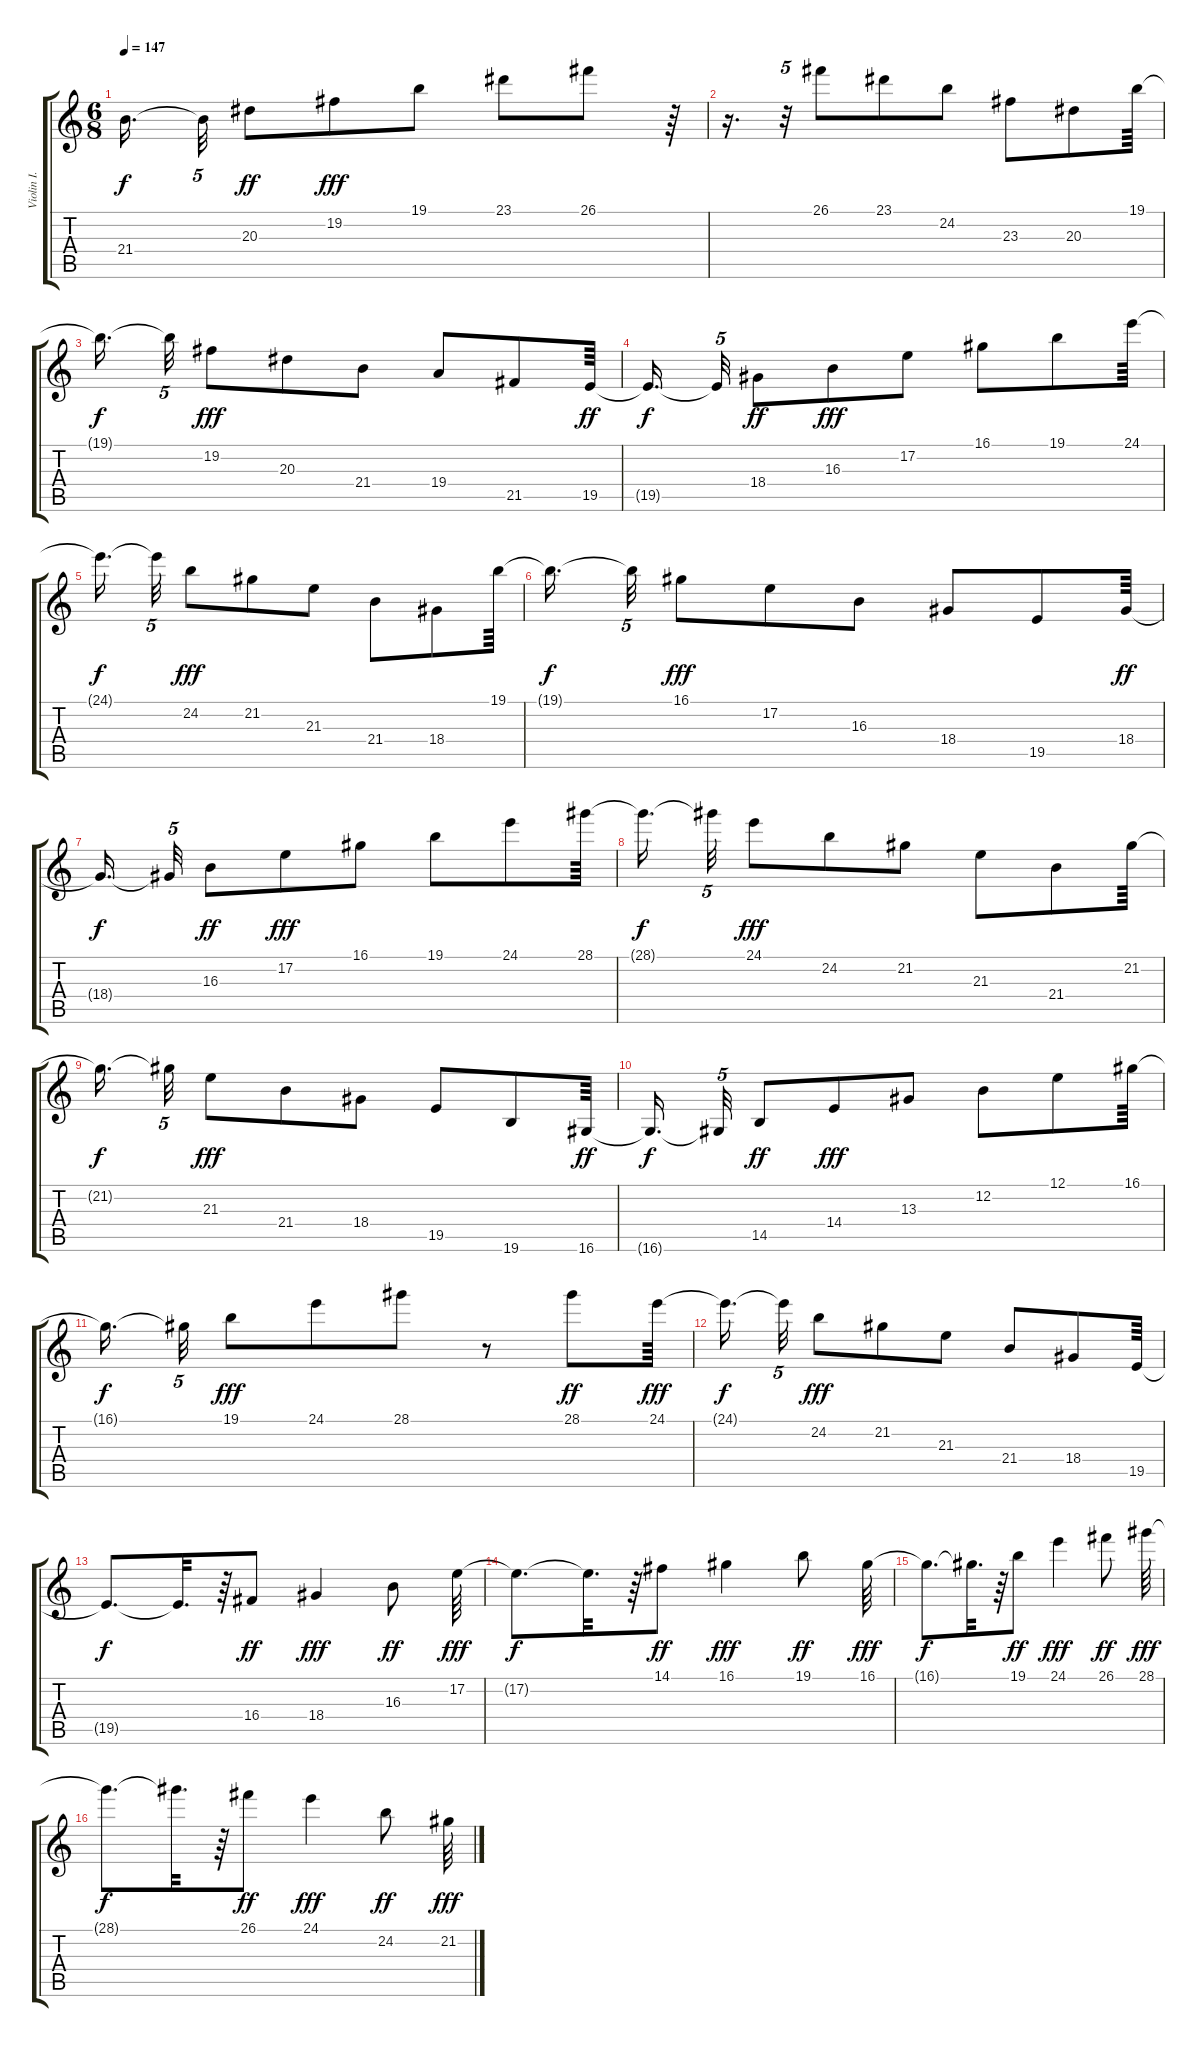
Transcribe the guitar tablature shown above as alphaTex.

\track ("Violin I." "Violin I.") {instrument pizzicatostrings}
\staff {score tabs}
\tuning (E4 B3 G3 D3 A2 E2) {hide}
\ts (6 8)
\tempo 147
\clef g2
\ks c
21.4{t}.16{d dy f beam splitsecondary} 21.4{t}.32{tu (5 4)} 20.3.8{dy ff} 19.2.8{dy fff} 19.1.8 23.1.8 26.1.8 r.64 |
r.16{d} r.32{tu (5 4)} 26.1.8 23.1.8 24.2.8 23.3.8 20.3.8 19.1.64 |
19.1{t}.16{d dy f beam splitsecondary} 19.1{t}.32{tu (5 4)} 19.2.8{dy fff} 20.3.8 21.4.8 19.4.8 21.5.8 19.5.64{dy ff} |
19.5{t}.16{d dy f beam splitsecondary} 19.5{t}.32{tu (5 4)} 18.4.8{dy ff} 16.3.8{dy fff} 17.2.8 16.1.8 19.1.8 24.1.64 |
24.1{t}.16{d dy f beam splitsecondary} 24.1{t}.32{tu (5 4)} 24.2.8{dy fff} 21.2.8 21.3.8 21.4.8 18.4.8 19.1.64 |
19.1{t}.16{d dy f beam splitsecondary} 19.1{t}.32{tu (5 4)} 16.1.8{dy fff} 17.2.8 16.3.8 18.4.8 19.5.8 18.4.64{dy ff} |
18.4{t}.16{d dy f beam splitsecondary} 18.4{t}.32{tu (5 4)} 16.3.8{dy ff} 17.2.8{dy fff} 16.1.8 19.1.8 24.1.8 28.1.64 |
28.1{t}.16{d dy f beam splitsecondary} 28.1{t}.32{tu (5 4)} 24.1.8{dy fff} 24.2.8 21.2.8 21.3.8 21.4.8 21.2.64 |
21.2{t}.16{d dy f beam splitsecondary} 21.2{t}.32{tu (5 4)} 21.3.8{dy fff} 21.4.8 18.4.8 19.5.8 19.6.8 16.6.64{dy ff} |
16.6{t}.16{d dy f beam splitsecondary} 16.6{t}.32{tu (5 4)} 14.5.8{dy ff} 14.4.8{dy fff} 13.3.8 12.2.8 12.1.8 16.1.64 |
16.1{t}.16{d dy f beam splitsecondary} 16.1{t}.32{tu (5 4)} 19.1.8{dy fff} 24.1.8 28.1.8 r.8 28.1.8{dy ff} 24.1.64{dy fff} |
24.1{t}.16{d dy f beam splitsecondary} 24.1{t}.32{tu (5 4)} 24.2.8{dy fff} 21.2.8 21.3.8 21.4.8 18.4.8 19.5.64 |
19.5{t}.8{d dy f} 19.5{t}.32{d} r.64 16.4.8{dy ff} 18.4.4{dy fff} 16.3.8{dy ff} 17.2.64{dy fff} |
17.2{t}.8{d dy f} 17.2{t}.32{d} r.64 14.1.8{dy ff} 16.1.4{dy fff} 19.1.8{dy ff} 16.1.64{dy fff} |
16.1{t}.8{d dy f} 16.1{t}.32{d} r.64 19.1.8{dy ff} 24.1.4{dy fff} 26.1.8{dy ff} 28.1.64{dy fff} |
28.1{t}.8{d dy f} 28.1{t}.32{d} r.64 26.1.8{dy ff} 24.1.4{dy fff} 24.2.8{dy ff} 21.2.64{dy fff}
